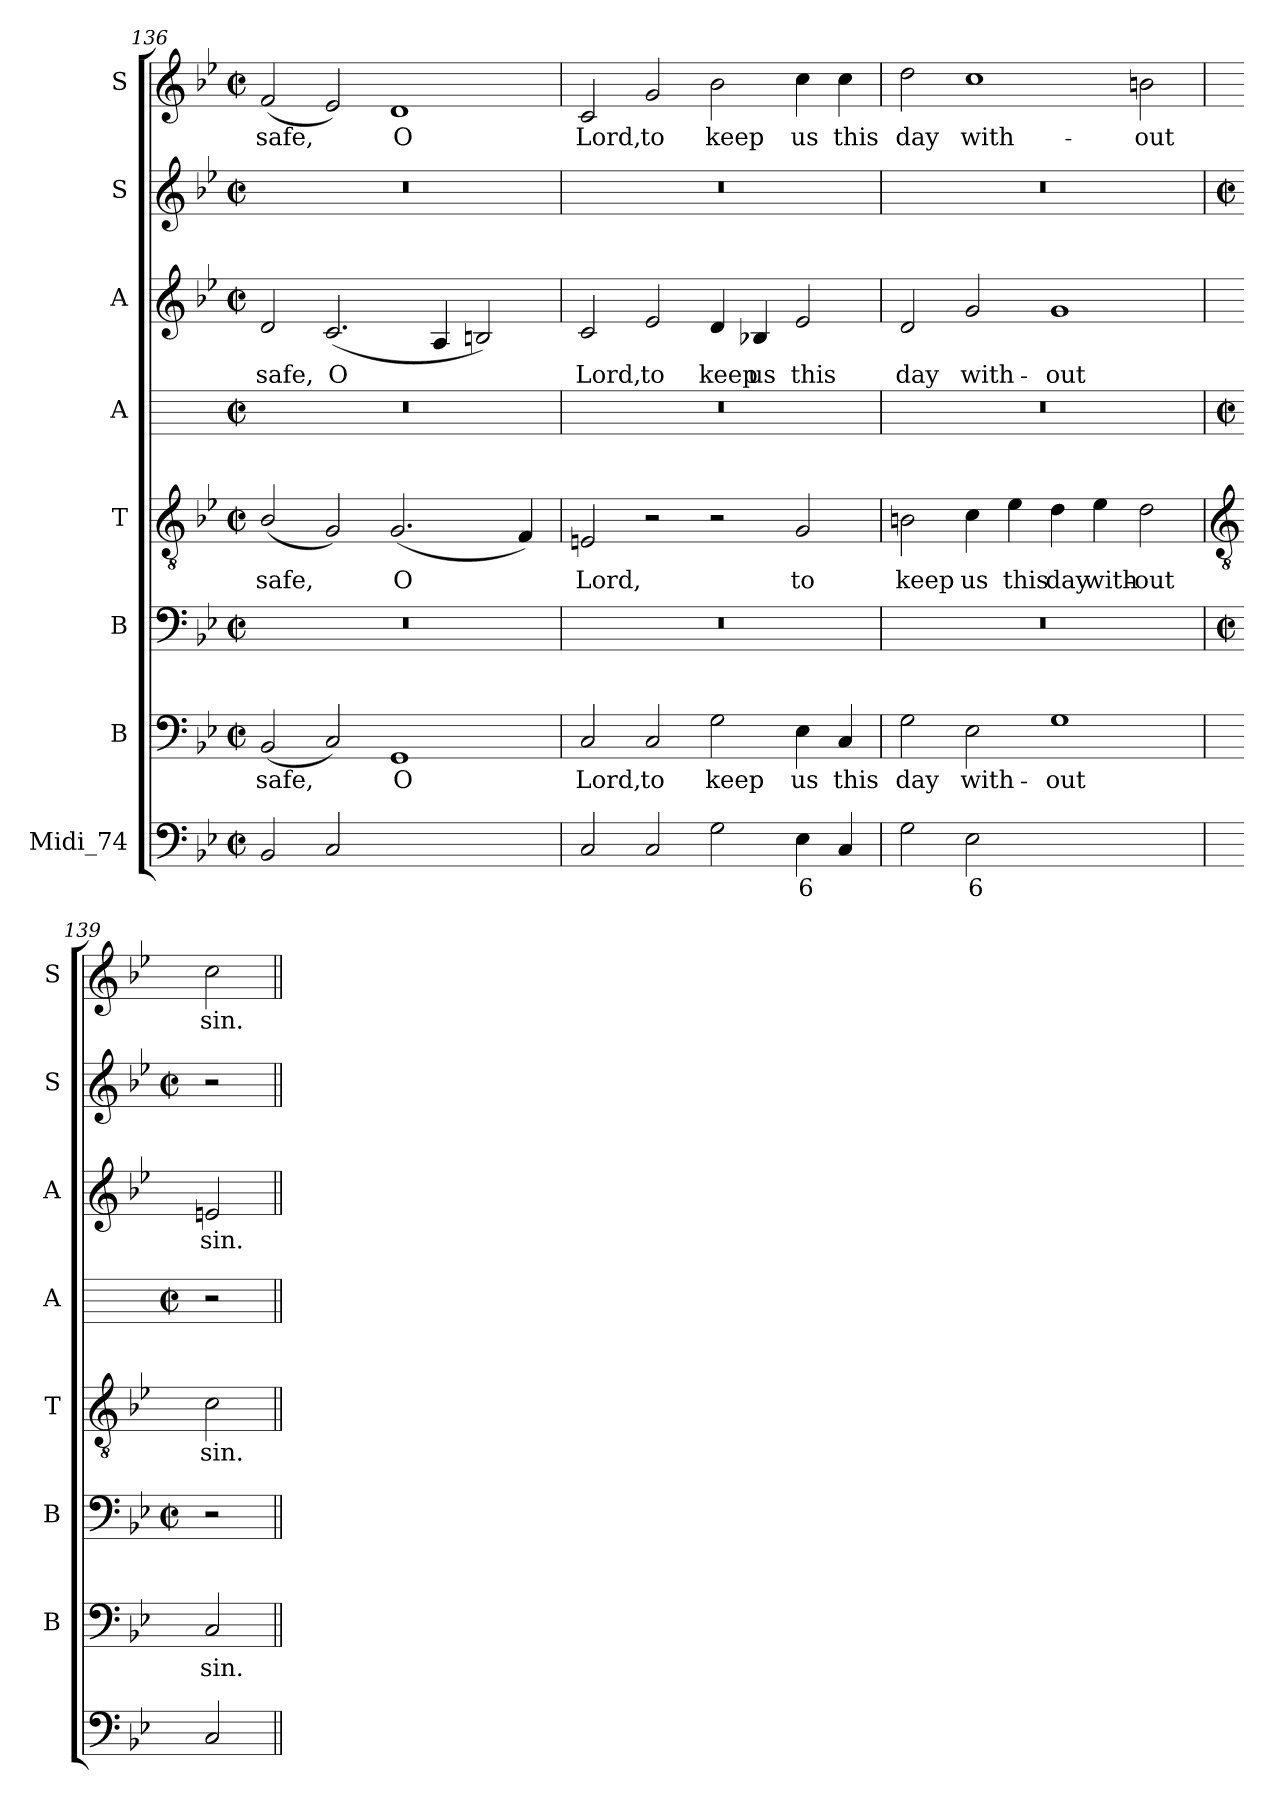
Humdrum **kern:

**kern	**text	**kern	**text	**kern	**kern	**text	**kern	**kern	**text	**kern	**kern	**text
*part8	*part8	*part7	*part7	*part6	*part5	*part5	*part4	*part3	*part3	*part2	*part1	*part1
*staff8	*staff8	*staff7	*staff7	*staff6	*staff5	*staff5	*staff4	*staff3	*staff3	*staff2	*staff1	*staff1
*I"Midi_74	*	*I"B	*	*I"B	*I"T	*	*I"A	*I"A	*	*I"S	*I"S	*
*	*	*I'B	*	*I'B	*I'T	*	*I'A	*I'A	*	*I'S	*I'S	*
*clefF4	*	*clefF4	*	*clefF4	*clefGv2	*	*	*clefG2	*	*clefG2	*clefG2	*
*k[b-e-]	*	*k[b-e-]	*	*k[b-e-]	*k[b-e-]	*	*	*k[b-e-]	*	*k[b-e-]	*k[b-e-]	*
*B-:	*	*B-:	*	*B-:	*B-:	*	*	*B-:	*	*B-:	*B-:	*
*M4/2	*	*M4/2	*	*M4/2	*M4/2	*	*M4/2	*M4/2	*	*M4/2	*M4/2	*
*met(c|)	*	*met(c|)	*	*met(c|)	*met(c|)	*	*met(c|)	*met(c|)	*	*met(c|)	*met(c|)	*
=136	=136	=136	=136	=136	=136	=136	=136	=136	=136	=136	=136	=136
!	!	!	!LO:LY:b	!	!	!LO:LY:b	!	!	!LO:LY:b	!	!	!LO:LY:b
2BB-	.	(<2BB-	-safe,	0r	(<2B-/	-safe,	0r	2d	-safe,	0r	(<2f	-safe,
!	!	!	!	!	!	!	!	!	!LO:LY:b	!	!	!
2C	.	2C)	.	.	2G)	.	.	(<2.c	O	.	2e-)	.
!	!LO:LY:b	!	!LO:LY:b	!	!	!LO:LY:b	!	!	!	!	!	!LO:LY:b
[2GGyy	4	1GG	O	.	(<2.G	O	.	.	.	.	1d	O
.	.	.	.	.	.	.	.	4A	.	.	.	.
!	!LO:LY:b	!	!	!	!	!	!	!	!	!	!	!
2GGyy]	3	.	.	.	.	.	.	2Bn)	.	.	.	.
.	.	.	.	.	4F)	.	.	.	.	.	.	.
=137	=137	=137	=137	=137	=137	=137	=137	=137	=137	=137	=137	=137
!	!	!	!LO:LY:b	!	!	!LO:LY:b	!	!	!LO:LY:b	!	!	!LO:LY:b
2C	.	2C	Lord,	0r	2En	Lord,	0r	2c	Lord,	0r	2c	Lord,
!	!	!	!LO:LY:b	!	!	!	!	!	!LO:LY:b	!	!	!LO:LY:b
2C	.	2C	to	.	2r	.	.	2e-	to	.	2g	to
!	!	!	!LO:LY:b	!	!	!	!	!	!LO:LY:b	!	!	!LO:LY:b
2G	.	2G	keep	.	2r	.	.	4d	keep	.	2b-	keep
!	!	!	!	!	!	!	!	!	!LO:LY:b	!	!	!
.	.	.	.	.	.	.	.	4B-X	us	.	.	.
!	!LO:LY:b	!	!LO:LY:b	!	!	!LO:LY:b	!	!	!LO:LY:b	!	!	!LO:LY:b
4E-	6	4E-	us	.	2G	to	.	2e-	this	.	4cc	us
!	!	!	!LO:LY:b	!	!	!	!	!	!	!	!	!LO:LY:b
4C	.	4C	this	.	.	.	.	.	.	.	4cc	this
=138	=138	=138	=138	=138	=138	=138	=138	=138	=138	=138	=138	=138
!	!	!	!LO:LY:b	!	!	!LO:LY:b	!	!	!LO:LY:b	!	!	!LO:LY:b
2G	.	2G	day	0r	2Bn	keep	0r	2d	day	0r	2dd	day
!	!LO:LY:b	!	!LO:LY:b	!	!	!LO:LY:b	!	!	!LO:LY:b	!	!	!LO:LY:b
2E-	6	2E-	with-	.	4c	us	.	2g	with-	.	1cc	with-
!	!	!	!	!	!	!LO:LY:b	!	!	!	!	!	!
.	.	.	.	.	4e-	this	.	.	.	.	.	.
!	!LO:LY:b	!	!LO:LY:b	!	!	!LO:LY:b	!	!	!LO:LY:b	!	!	!
[2Gyy	4	1G	-out	.	4d	day	.	1g	-out	.	.	.
!	!	!	!	!	!	!LO:LY:b	!	!	!	!	!	!
.	.	.	.	.	4e-	with-	.	.	.	.	.	.
!	!LO:LY:b	!	!	!	!	!LO:LY:b	!	!	!	!	!	!LO:LY:b
2Gyy]	3	.	.	.	2d	-out	.	.	.	.	2bn	-out
!!LO:LB:g=z
=139	=139	=139	=139	=139	=139	=139	=139	=139	=139	=139	=139	=139
*	*	*	*	*	*clefGv2	*	*	*	*	*	*	*
*	*	*	*	*M4/2	*	*	*M4/2	*	*	*M4/2	*	*
*	*	*	*	*met(c|)	*	*	*met(c|)	*	*	*met(c|)	*	*
!	!	!	!LO:LY:b	!	!	!LO:LY:b	!	!	!LO:LY:b	!	!	!LO:LY:b
2C	.	2C	sin.	2r	2c	sin.	2r	2en	sin.	2r	2cc	sin.
=||	=||	=||	=||	=||	=||	=||	=||	=||	=||	=||	=||	=||
*-	*-	*-	*-	*-	*-	*-	*-	*-	*-	*-	*-	*-
